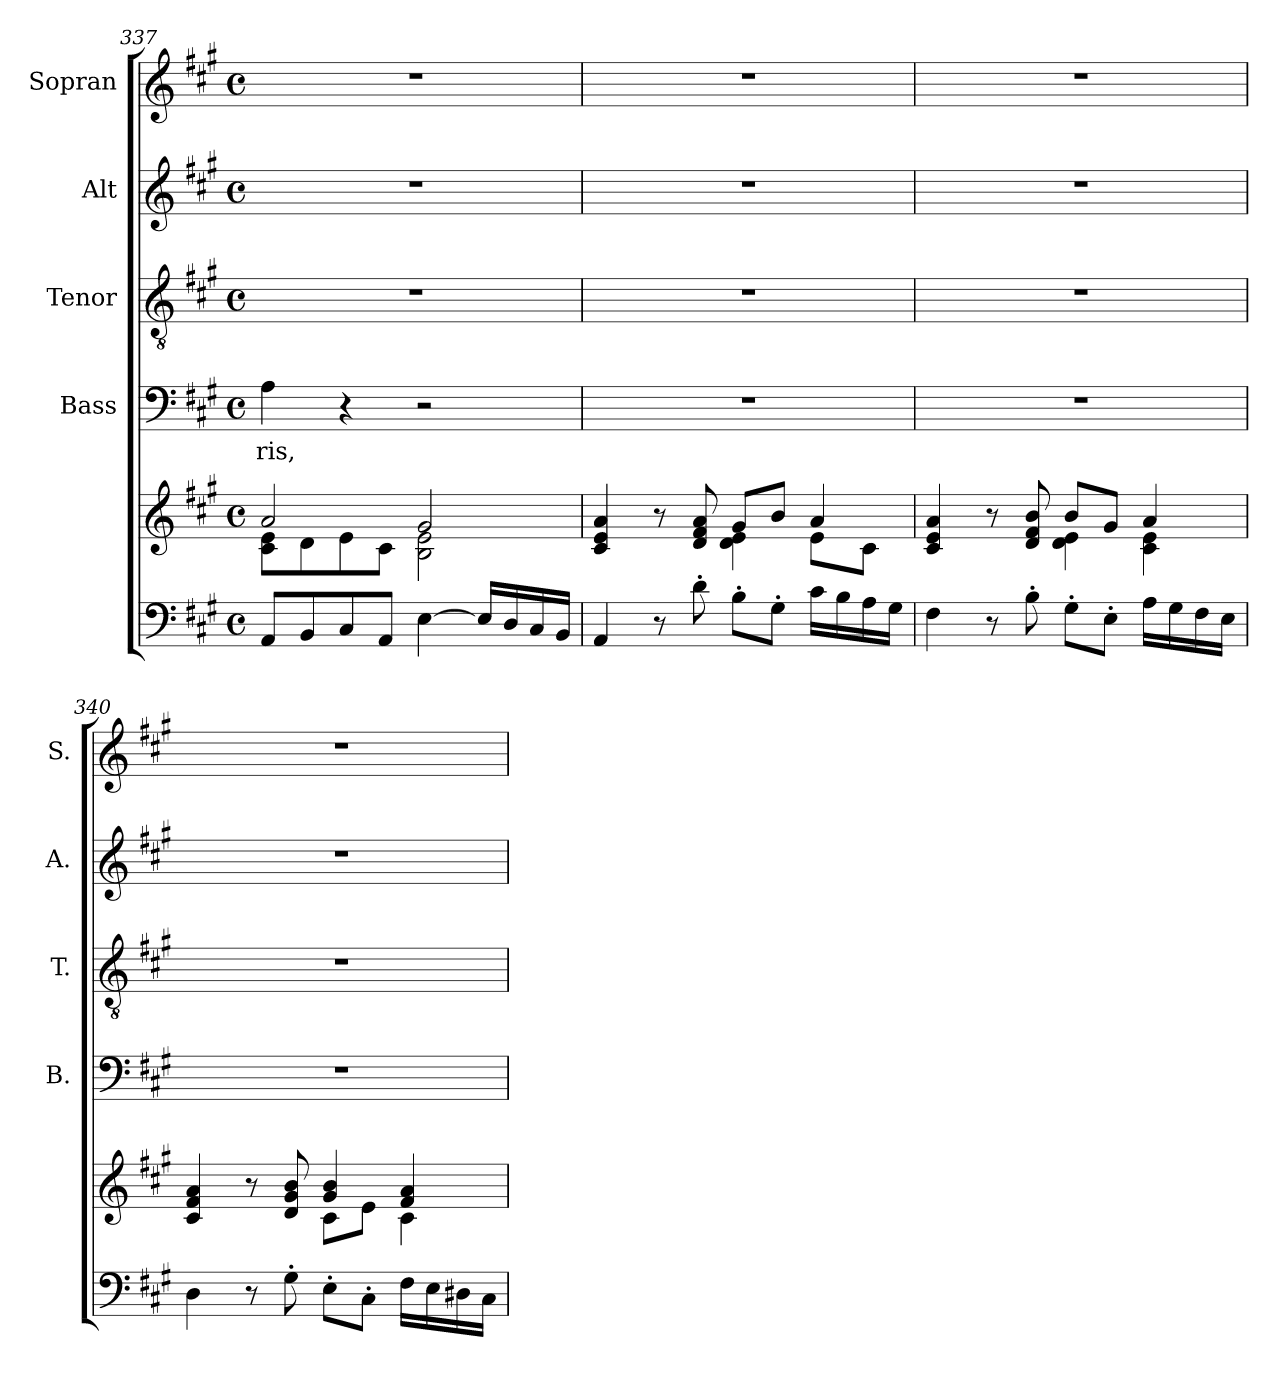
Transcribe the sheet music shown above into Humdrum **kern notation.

**kern	**kern	**kern	**text	**kern	**kern	**kern
*part5	*part5	*part4	*part4	*part3	*part2	*part1
*staff6	*staff5	*staff4	*staff4	*staff3	*staff2	*staff1
*	*	*I"Bass	*	*I"Tenor	*I"Alt	*I"Sopran
*	*	*I'B.	*	*I'T.	*I'A.	*I'S.
!!LO:LB:g=z
*clefF4	*clefG2	*clefF4	*	*clefGv2	*clefG2	*clefG2
*k[f#c#g#]	*k[f#c#g#]	*k[f#c#g#]	*	*k[f#c#g#]	*k[f#c#g#]	*k[f#c#g#]
*A:	*A:	*A:	*	*A:	*A:	*A:
*M4/4	*M4/4	*M4/4	*	*M4/4	*M4/4	*M4/4
*met(c)	*met(c)	*met(c)	*	*met(c)	*met(c)	*met(c)
=337	=337	=337	=337	=337	=337	=337
*	*^	*	*	*	*	*
!	!	!	!	!LO:LY:b	!	!	!
8AA/L	2a/	8c#\ 8e\L	4A\	-ris,	1r	1r	1r
8BB/	.	8d\	.	.	.	.	.
8C#/	.	8e\	4r	.	.	.	.
8AA/J	.	8c#\J	.	.	.	.	.
[4E\	2g#/	2B\ 2e\	2r	.	.	.	.
16E/LL]	.	.	.	.	.	.	.
16D/	.	.	.	.	.	.	.
16C#/	.	.	.	.	.	.	.
16BB/JJ	.	.	.	.	.	.	.
=338	=338	=338	=338	=338	=338	=338	=338
4AA/	4c#/ 4e/ 4a/	2ryy	1r	.	1r	1r	1r
8r	8r	.	.	.	.	.	.
8d'>\	8d/ 8f#/ 8a/	.	.	.	.	.	.
8B'>\L	8g#/L	4d\ 4e\	.	.	.	.	.
8G#'>\J	8b/J	.	.	.	.	.	.
16c#\LL	4a/	8e\L	.	.	.	.	.
16B\	.	.	.	.	.	.	.
16A\	.	8c#\J	.	.	.	.	.
16G#\JJ	.	.	.	.	.	.	.
=339	=339	=339	=339	=339	=339	=339	=339
4F#\	4c#/ 4e/ 4a/	2ryy	1r	.	1r	1r	1r
8r	8r	.	.	.	.	.	.
8B'>\	8d/ 8f#/ 8b/	.	.	.	.	.	.
8G#'>\L	8b/L	4d\ 4e\	.	.	.	.	.
8E'>\J	8g#/J	.	.	.	.	.	.
16A\LL	4a/	4c#\ 4e\	.	.	.	.	.
16G#\	.	.	.	.	.	.	.
16F#\	.	.	.	.	.	.	.
16E\JJ	.	.	.	.	.	.	.
!!LO:PB:g=z
=340	=340	=340	=340	=340	=340	=340	=340
4D\	4c#/ 4f#/ 4a/	2ryy	1r	.	1r	1r	1r
8r	8r	.	.	.	.	.	.
8G#'>\	8d/ 8g#/ 8b/	.	.	.	.	.	.
8E'>\L	4g#/ 4b/	8c#\L	.	.	.	.	.
8C#'>\J	.	8e\J	.	.	.	.	.
16F#\LL	4f#/ 4a/	4c#\	.	.	.	.	.
16E\	.	.	.	.	.	.	.
16D#X\	.	.	.	.	.	.	.
16C#\JJ	.	.	.	.	.	.	.
*	*v	*v	*	*	*	*	*
=	=	=	=	=	=	=
*-	*-	*-	*-	*-	*-	*-
